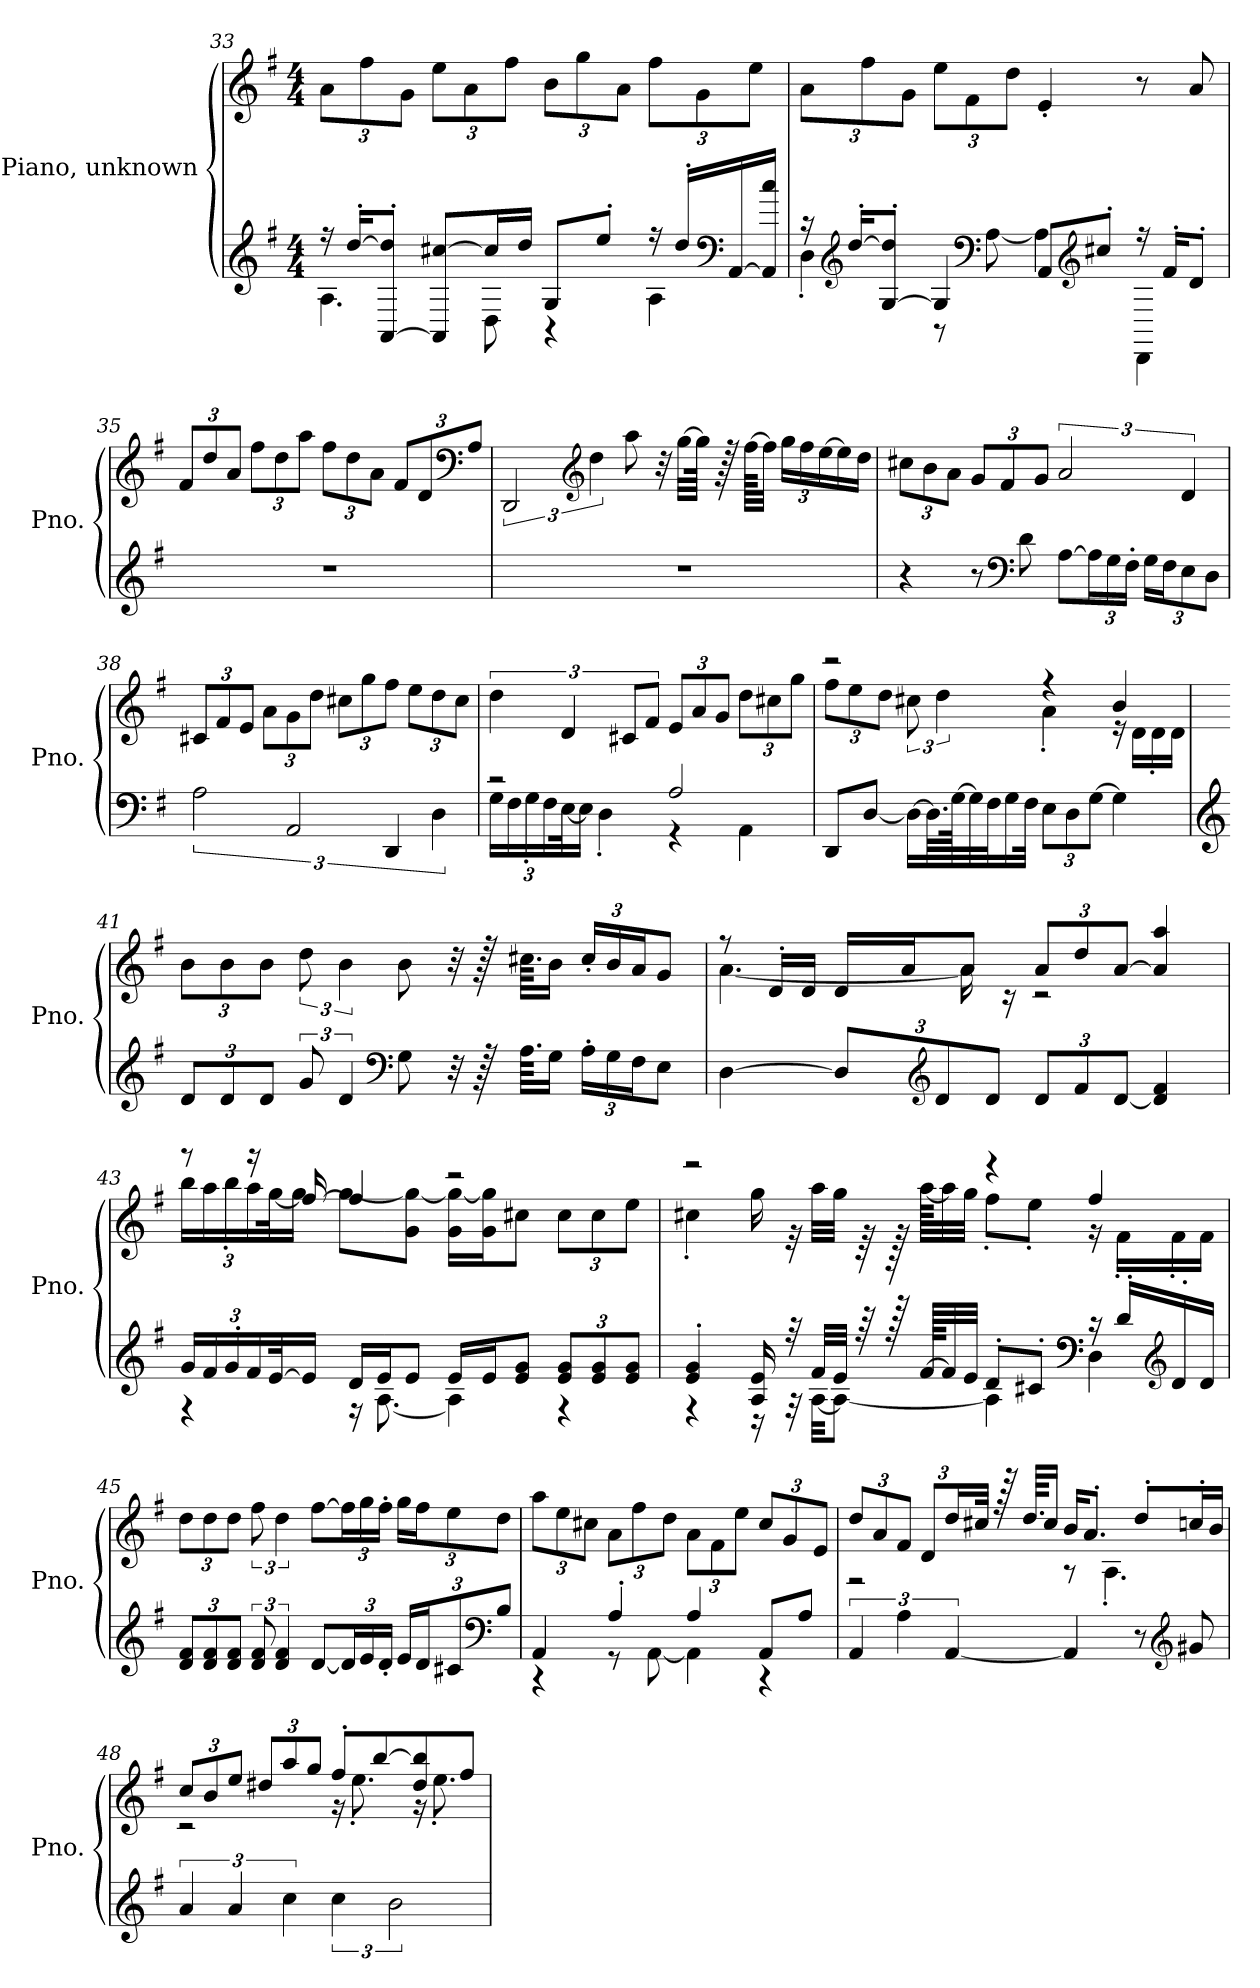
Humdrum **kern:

**kern	**kern
*part1	*part1
*staff2	*staff1
*I"Piano, unknown	*
*I'Pno.	*
!!LO:LB:g=z
*clefG2	*clefG2
*k[f#]	*k[f#]
*M4/4	*M4/4
=33	=33
*^	*
*	*	*Xbrackettup
16r	4.A\	12a\L
[16dd'/KL	.	.
.	.	12ff#\
[8AA/' 8dd/]'J	.	.
.	.	12g\J
8AA/] [8cc#X/L	.	12ee\L
.	.	12a\
16cc#/L]	8D\	.
.	.	12ff#\J
16dd/JJ	.	.
8G/L	4r	12b\L
.	.	12gg\
8ee'/J	.	.
.	.	12a\J
16r	4A\	12ff#\L
16dd'/LL	.	.
.	.	12g\
*clefF4	*	*
[16AA/	.	.
.	.	12ee\J
16AA/] 16cc#/JJ	.	.
=34	=34	=34
16r	4D'\	12a\L
*clefG2	*	*
[16dd'/KL	.	.
.	.	12ff#\
[8G/' 8dd/]'J	.	.
.	.	12g\J
4G/]	8r	12ee\L
.	.	12f#\
*clefF4	*	*
.	[8A\	.
.	.	12dd\J
8AA/L	4A\]	4e'/
*clefG2	*	*
8cc#X'/J	.	.
16r	4DD\	8r
16f#'/KL	.	.
8d'/J	.	8a/
*v	*v	*
!!LO:LB:g=z
=35	=35
1r	12f#/L
.	12dd/
.	12a/J
.	12ff#\L
.	12dd\
.	12aa\J
.	12ff#\L
.	12dd\
.	12a\J
.	12f#/L
.	12d/
*	*clefF4
.	12A/J
=36	=36
*	*brackettup
1r	3DD/
*	*clefG2
.	6dd\
.	8aa\
.	32r
.	[32gg\LLL
.	64gg\JJJk]
.	128r
.	[128ff#\KKLLL
.	32ff#\JJJ]
*	*Xbrackettup
.	24gg\LL
.	24ff#\
.	[24ee\
.	16ee\]
.	16dd\JJ
=37	=37
4r	12cc#X\L
.	12b\
.	12a\J
8r	12g/L
.	12f#/
*clefF4	*
8d\	.
.	12g/J
*	*brackettup
[8A\L	3a/
*Xbrackettup	*
24A\L]	.
24G\	.
24F#'\JJ	.
24G\LL	.
24F#\J	.
12E\	6d/
12D\J	.
!!LO:LB:g=z
=38	=38
*brackettup	*Xbrackettup
3A\	12c#X/L
.	12f#/
.	12e/J
.	12a\L
3AA/	12g\
.	12dd\J
.	12cc#X\L
.	12gg\
6DD/	12ff#\J
.	12ee\L
6D\	12dd\
.	12cc#\J
=39	=39
*^	*
*	*Xbrackettup	*brackettup
2r	24G\LL	6dd\
.	24F#\	.
.	24G'\	.
.	24F#\	.
.	[48E\K	6d/
.	16E\JJ]	.
.	4D'\	.
.	.	12c#X/L
.	.	12f#/J
*	*	*Xbrackettup
2A/	4r	12e/L
.	.	12a/
.	.	12g/J
.	4AA\	12dd\L
.	.	12cc#X\
.	.	12gg\J
*v	*v	*
!!LO:LB:g=z
=40	=40
*	*^
8DD/L	2r	12ff#\L
.	.	12ee\
[8D/J	.	.
.	.	12dd\J
*	*	*brackettup
16D\LL_	.	12cc#X\
64.D\LL]	.	.
.	.	6dd\
[128G\JK	.	.
32G\]	.	.
32F#\J	.	.
16G\	.	.
32F#\JJk	.	.
12E\L	4r	4a'\
12D\	.	.
[12G\J	.	.
4G\]	4b/	16r
.	.	16d\LL
.	.	16d'\
.	.	16d\JJ
*	*v	*v
=41	=41
*clefG2	*
*	*Xbrackettup
12d/L	12b\L
12d/	12b\
12d/J	12b\J
*brackettup	*brackettup
12g/	12dd\
6d/	6b\
*clefF4	*
8G\	8b\
32r	32r
128r	128r
64.A\KKLL	64.cc#X\KKLL
16G\JJ	16b\JJ
*Xbrackettup	*Xbrackettup
24A'\LL	24cc#'/LL
24G\	24b/
24F#\J	24a/J
8E\J	8g/J
!!LO:LB:g=z
=42	=42
*	*^
[4D\	8r	[4.a\
.	16d'/LL	.
.	16d/JJ	.
12D/L]	16d/LL	.
.	16a/J	.
*clefG2	*	*
12d/	.	.
.	8a/J	16a\]
12d/J	.	.
.	.	16r
12d/L	12a/L	2r
12f#/	12dd/	.
[12d/J	[12a/J	.
4d/] 4f#/	4a/] 4aa/	.
=43	=43	=43
*^	*	*
24g/LL	4r	8r	24bb\LL
24f#/	.	.	24aa\
24g'/	.	.	24bb'\
24f#/	.	16r	24aa\
[48e/K	.	.	[48gg\K
16e/JJ]	.	[16ff#/	16gg\JJ]
16d/LL	16r	4ff#/]	[8gg\L
16e/J	[8.A\	.	.
8e/J	.	.	8g\ 8gg\_J
16e/LL	4A\]	2r	16g\ 16gg\_LL
16e/J	.	.	16g\ 16gg\]J
8e/ 8g/J	.	.	8cc#X\J
12e/ 12g/L	4r	.	12cc#\L
12e/ 12g/	.	.	12cc#\
12e/ 12g/J	.	.	12ee\J
!!LO:PB:g=z	!!
=44	=44	=44	=44
4e/' 4g/'	4r	2r	4cc#X'\
16A/ 16e/	16r	.	16gg\
32r	32r	.	32r
32f#/LLL	[32A\KKL	.	32aa\LLL
32e/JJJ	8A\J_	.	32gg\JJJ
64r	.	.	64r
128r	.	.	128r
[128f#/KKLLL	.	.	[128aa\KKLLL
32f#/]	.	.	32aa\]
32e/JJJ	.	.	32gg\JJJ
8d'/L	4A\]	4r	8ff#'\L
8c#X'/J	.	.	8ee'\J
*clefF4	*	*	*
16r	4D\	4ff#/	16r
16d'/LL	.	.	16f#'\LL
*clefG2	*	*	*
16d'/	.	.	16f#'\
16d/JJ	.	.	16f#\JJ
*v	*v	*	*
*	*v	*v
=45	=45
12d/ 12f#/L	12dd\L
12d/ 12f#/	12dd\
12d/ 12f#/J	12dd\J
*brackettup	*brackettup
12d/ 12f#/	12ff#\
6d/ 6f#/	6dd\
[8d/L	[8ff#\L
*Xbrackettup	*Xbrackettup
24d/L]	24ff#\L]
24e/	24gg\
24d'/JJ	24ff#'\JJ
24e/LL	24gg\LL
24d/J	24ff#\J
12c#X/	12ee\
*clefF4	*
12B/J	12dd\J
!!LO:LB:g=z
=46	=46
*^	*
4AA/	4r	12aa\L
.	.	12ee\
.	.	12cc#X\J
4A'/	8r	12a\L
.	.	12ff#\
.	[8AA\	.
.	.	12dd\J
4A/	4AA\]	12a\L
.	.	12f#\
.	.	12ee\J
8AA/L	4r	12cc#/L
.	.	12g/
8A/J	.	.
.	.	12e/J
*v	*v	*
=47	=47
*brackettup	*
*	*^
6AA/	12dd/L	2r
.	12a/	.
6A\	12f#/J	.
.	12d/L	.
[6AA/	24dd/L	.
.	32cc#X/JJk	.
.	128r	.
.	64.dd/KKLL	.
.	16cc#/JJ	.
4AA/]	16b/KL	8r
.	8.a'/J	.
.	.	4.A'\
8r	8dd'/L	.
*clefG2	*	*
8g#X/	16ccn'/L	.
.	16b/JJ	.
!!LO:LB:g=z	!!
=48	=48	=48
6a/	12cc/L	2r
.	12b/	.
6a/	12ee/J	.
.	12dd#X/L	.
6cc\	12aa/	.
.	12gg/J	.
6cc\	8ff#'/L	16r
.	.	8.ee'\
.	[8bb/	.
3b\	.	.
.	8dd#/ 8bb/]	16r
.	.	8.ee'\
.	8ff#/J	.
*	*v	*v
=	=
*-	*-
